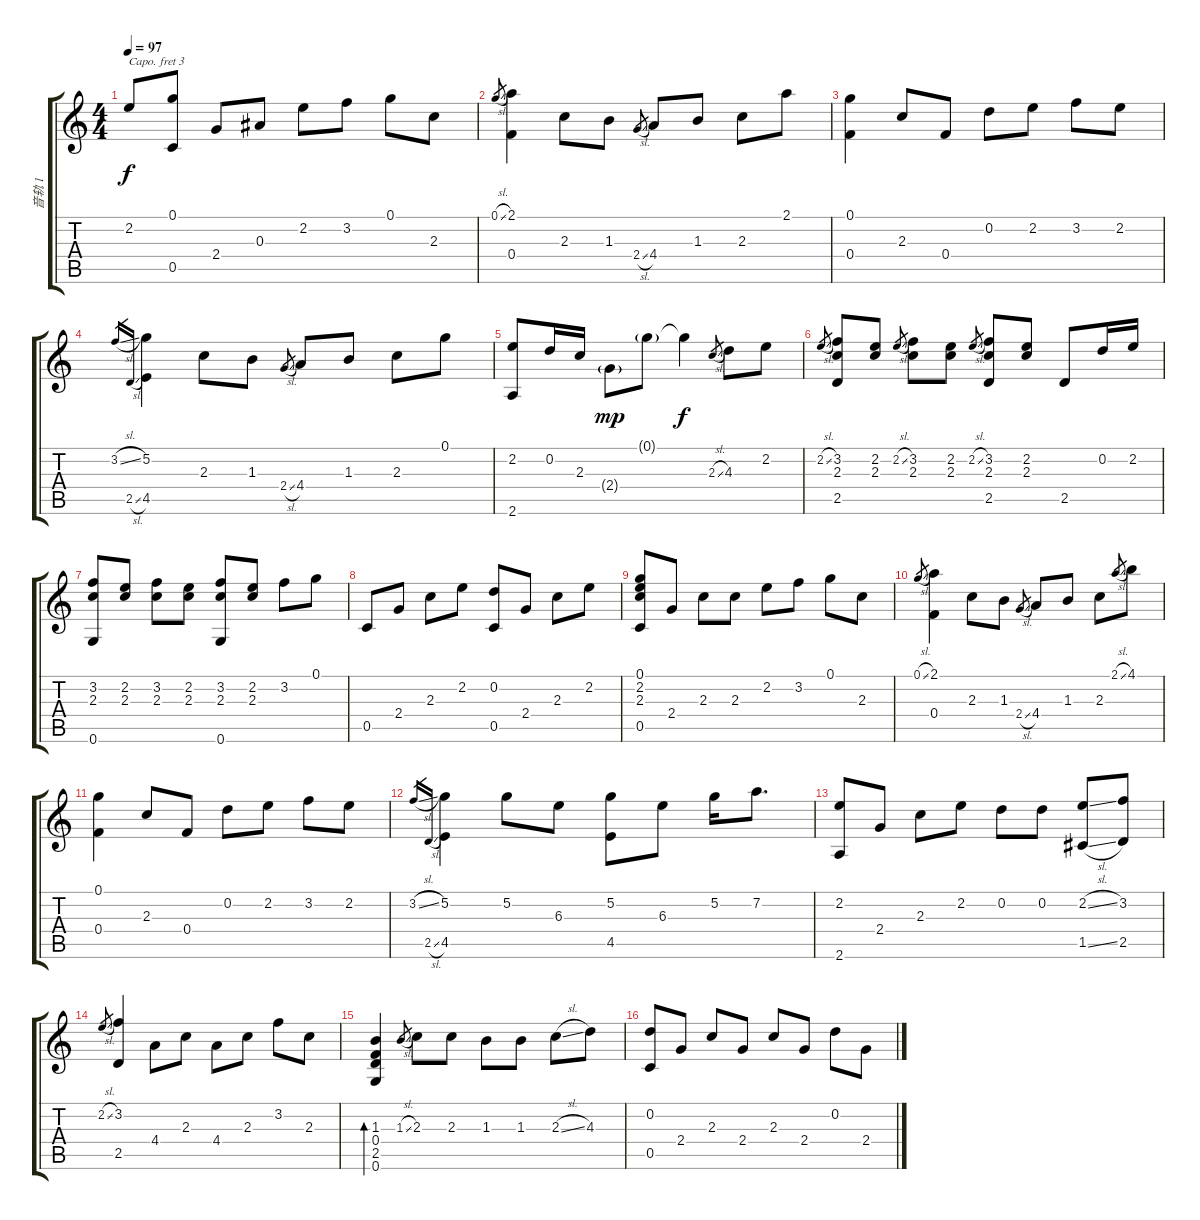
\track ("音轨 1" "音轨 1") {instrument acousticguitarsteel}
\staff {score tabs}
\capo 3
\tuning (E4 B3 G3 D3 A2 E2) {hide}
\ts (4 4)
\tempo 97
\clef g2
\ks c
2.2.8{dy f} (0.1 0.5).8 2.4.8 0.3.8 2.2.8 3.2.8 0.1.8 2.3.8 |
0.1{sl}.8{gr} (2.1 0.4).4 2.3.8 1.3.8 2.4{sl}.8{gr} 4.4.8 1.3.8 2.3.8 2.1.8 |
(0.1 0.4).4 2.3.8 0.4.8 0.2.8 2.2.8 3.2.8 2.2.8 |
3.2{sl}.16{gr} 2.5{sl}.16{gr} (5.2 4.5).4 2.3.8 1.3.8 2.4{sl}.8{gr} 4.4.8 1.3.8 2.3.8 0.1.8 |
(2.2 2.6).8 0.2.16 2.3.16 2.4{g}.8{dy mp} 0.1{g}.8 0.1{t}.4{dy f} 2.3{sl}.8{gr} 4.3.8 2.2.8 |
2.2{sl}.8{gr} (3.2 2.3 2.5).8 (2.2 2.3).8 2.2{sl}.8{gr} (3.2 2.3).8 (2.2 2.3).8 2.2{sl}.8{gr} (3.2 2.3 2.5).8 (2.2 2.3).8 2.5.8 0.2.16 2.2.16 |
(3.2 2.3 0.6).8 (2.2 2.3).8 (3.2 2.3).8 (2.2 2.3).8 (3.2 2.3 0.6).8 (2.2 2.3).8 3.2.8 0.1.8 |
0.5.8 2.4.8 2.3.8 2.2.8 (0.2 0.5).8 2.4.8 2.3.8 2.2.8 |
(0.1 2.2 2.3 0.5).8 2.4.8 2.3.8 2.3.8 2.2.8 3.2.8 0.1.8 2.3.8 |
0.1{sl}.8{gr} (2.1 0.4).4 2.3.8 1.3.8 2.4{sl}.8{gr} 4.4.8 1.3.8 2.3.8 2.1{sl}.8{gr} 4.1.8 |
(0.1 0.4).4 2.3.8 0.4.8 0.2.8 2.2.8 3.2.8 2.2.8 |
3.2{sl}.16{gr} 2.5{sl}.16{gr} (5.2 4.5).4 5.2.8 6.3.8 (5.2 4.5).8 6.3.8 5.2.16 7.2.8{d} |
(2.2 2.6).8 2.4.8 2.3.8 2.2.8 0.2.8 0.2.8 (2.2{sl} 1.5{sl}).8 (3.2 2.5).8 |
2.2{sl}.8{gr} (3.2 2.5).4 4.4.8 2.3.8 4.4.8 2.3.8 3.2.8 2.3.8 |
(1.3 0.4 2.5 0.6).4{bd 30} 1.3{sl}.8{gr} 2.3.8 2.3.8 1.3.8 1.3.8 2.3{sl}.8 4.3.8 |
(0.2 0.5).8 2.4.8 2.3.8 2.4.8 2.3.8 2.4.8 0.2.8 2.4.8
